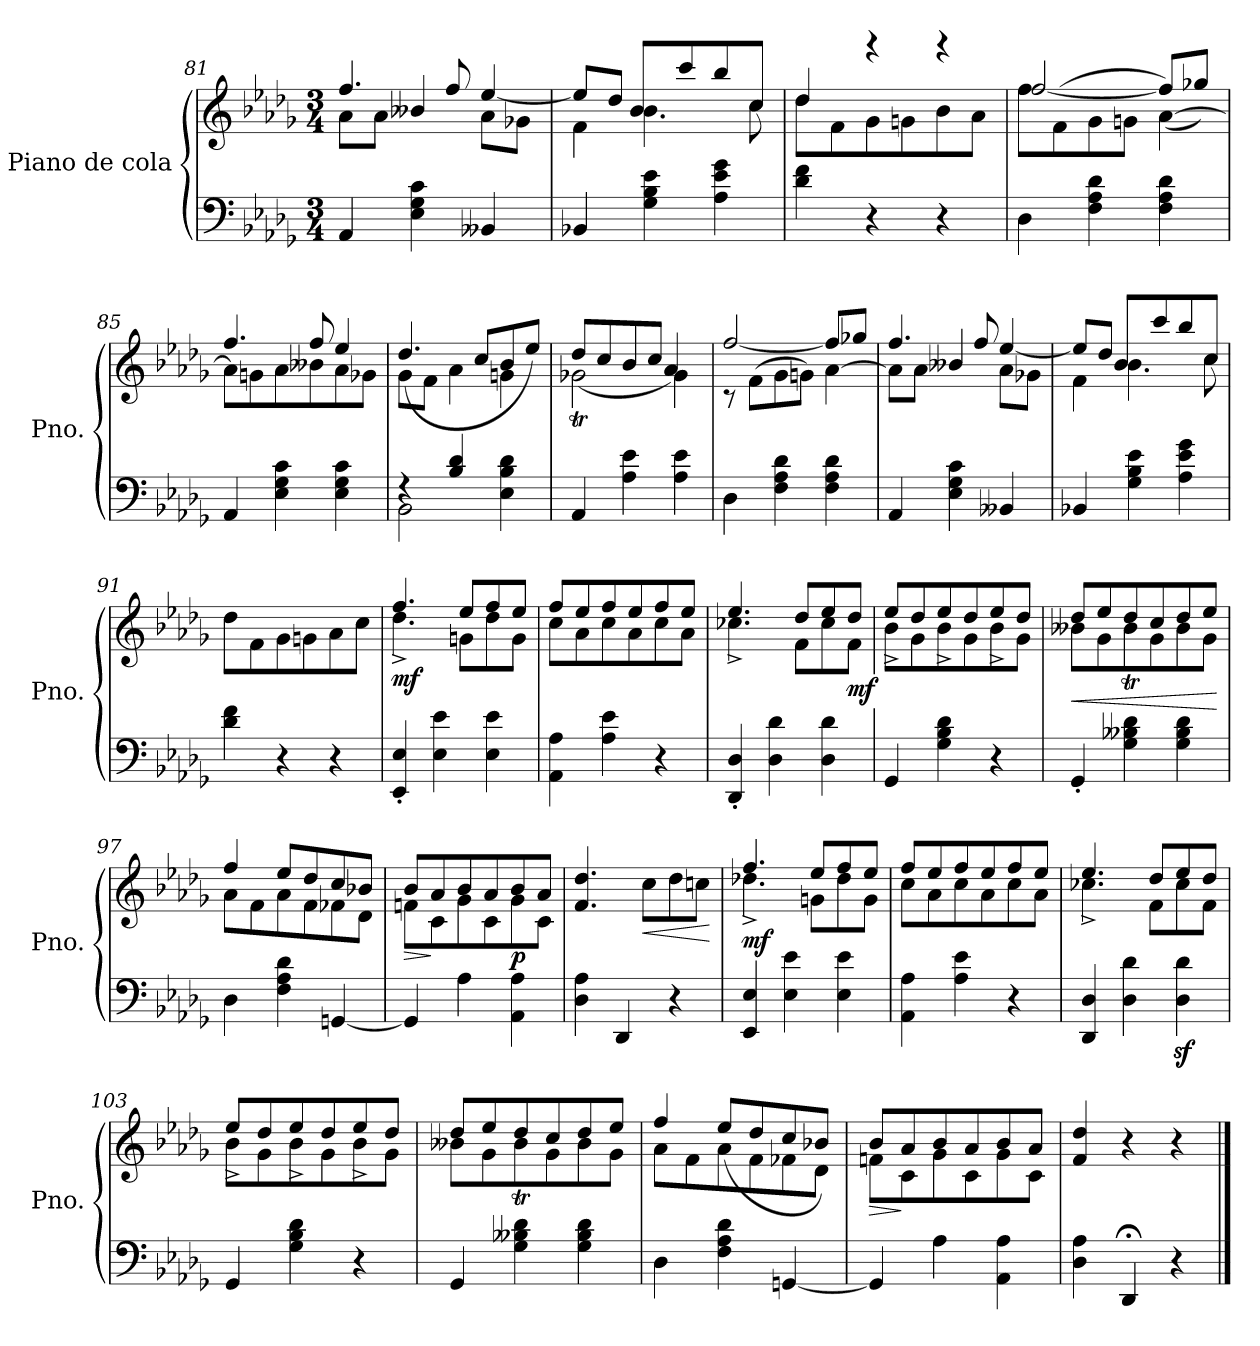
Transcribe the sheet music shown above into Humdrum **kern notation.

**kern	**kern	**dynam
*part1	*part1	*part1
*staff2	*staff1	*staff1/2
*I"Piano de cola	*	*
*I'Pno.	*	*
!!LO:LB:g=z
*clefF4	*clefG2	*
*k[b-e-a-d-g-]	*k[b-e-a-d-g-]	*
*M3/4	*M3/4	*
=81	=81	=81
*	*^	*
4AA-/	8a-\L	4.ff/	.
.	8a-\J	.	.
4E-\ 4G-\ 4c\	4b--X/	.	.
.	.	8ff/	.
4BB--X/	8a-\L	[4ee-/	.
.	8g-X\J	.	.
=82	=82	=82	=82
4BB-X/	4f\	8ee-/L]	.
.	.	8dd-/J	.
4G-\ 4B-\ 4e-\	4.b-\	8b-/L	.
.	.	8ccc/	.
4A-\ 4e-\ 4g-\	.	8bb-/	.
.	8cc\	8cc/J	.
=83	=83	=83	=83
4d-\ 4f\	8dd-\L	4dd-/	.
.	8f\	.	.
4r	8g-\	4rggg	.
.	8gn\	.	.
4r	8b-\	4rggg	.
.	8a-\J	.	.
=84	=84	=84	=84
4D-\	8ff\L	[2ff/	.
.	(>8f\	.	.
4F\ 4A-\ 4d-\	8g-\	.	.
.	8gn\J	.	.
4F\ 4A-\ 4d-\	[4a-\)	(8ff/L]	.
.	.	8gg-X/J)	.
!!LO:LB:g=z	!!
=85	=85	=85	=85
4AA-/	8a-\L]	4.ff/	.
.	8gn\	.	.
4E-\ 4G-\ 4c\	8a-\	.	.
.	8b--X\	8ff/	.
4E-\ 4G-\ 4c\	8a-\	4ee-/	.
.	8g-X\J	.	.
=86	=86	=86	=86
*^	*	*	*
4rF	2BB-\	8g-\L	(4.dd-/	.
.	.	8f\J	.	.
4B-/ 4d-/	.	4a-\	.	.
.	.	.	8cc/L	.
4E-\ 4B-\ 4d-\	4ryy	4gn\	8b-/	.
*	*	*MM121	*	*
.	.	.	8ee-/J)	.
*v	*v	*	*	*
=87	=87	=87	=87
4AA-/	2g-X\	(8dd-T/L	.
.	.	8cc/	.
4A-\ 4e-\	.	8b-/	.
.	.	8cc/J	.
4A-\ 4e-\	4g-\	4a-/)	.
=88	=88	=88	=88
*	*MM150	*	*
4D-\	8rc	[2ff/	.
.	(>8f\L	.	.
4F\ 4A-\ 4d-\	8g-\	.	.
.	8gn\J)	.	.
4F\ 4A-\ 4d-\	[4a-\	8ff/L]	.
.	.	8gg-X/J	.
=89	=89	=89	=89
4AA-/	8a-\L]	4.ff/	.
.	8a-\J	.	.
4E-\ 4G-\ 4c\	4b--X/	.	.
.	.	8ff/	.
4BB--X/	8a-\L	[4ee-/	.
.	8g-X\J	.	.
!!LO:PB:g=z	!!
=90	=90	=90	=90
4BB-X/	4f\	8ee-/L]	.
.	.	8dd-/J	.
4G-\ 4B-\ 4e-\	4.b-\	8b-/L	.
.	.	8ccc/	.
4A-\ 4e-\ 4g-\	.	8bb-/	.
.	8cc\	8cc/J	.
*	*v	*v	*
=91	=91	=91
4d-\ 4f\	8dd-\L	.
.	8f\	.
4r	8g-\	.
.	8gn\	.
4r	8a-\	.
.	8cc\J	.
=92	=92	=92
*	*^	*
!	!	!	!LO:DY:b
4EE-/' 4E-/'	4.dd-\	4.ff^/	mf
4E-\ 4e-\	.	.	.
.	8gn\L	8ee-/L	.
4E-\ 4e-\	8dd-\	8ff/	.
.	8g\J	8ee-/J	.
=93	=93	=93	=93
4AA-\ 4A-\	8cc\L	8ff/L	.
.	8a-\	8ee-/	.
4A-\ 4e-\	8cc\	8ff/	.
.	8a-\	8ee-/	.
4r	8cc\	8ff/	.
.	8a-\J	8ee-/J	.
=94	=94	=94	=94
!	!	!	!LO:DY:b
4DD-/' 4D-/'	4.cc-X\	4.ee-^/	other-dynamics
4D-\ 4d-\	.	.	.
.	8f\L	8dd-/L	.
4D-\ 4d-\	8cc-\	8ee-/	.
!	!	!	!LO:DY:b
.	8f\J	8dd-/J	mf
=95	=95	=95	=95
4GG-/	8b-\L	8ee-^/L	.
.	8g-\	8dd-/	.
4G-\ 4B-\ 4d-\	8b-\	8ee-^/	.
.	8g-\	8dd-/	.
4r	8b-\	8ee-^/	.
.	8g-\J	8dd-/J	.
!!LO:LB:g=z	!!
=96	=96	=96	=96
!	!	!	!LO:HP:b
4GG-'/	8b--X\L	8dd-/L	<
.	8g-\	8ee-/	.
4G-\ 4B--X\ 4d-\	8b--\	8dd-T/	.
.	8g-\	8cc/	.
4G-\ 4B--\ 4d-\	8b--\	8dd-/	.
.	8g-\J	8ee-/J	.
*	*v	*v	*
.	.	[
=97	=97	=97
*	*^	*
4D-\	8a-\L	4ff/	.
.	8f\	.	.
4F\ 4A-\ 4d-\	8a-\	8ee-/L	.
.	8f\	8dd-/	.
[4GGn/	8f-X\	8cc/	.
.	8d-\J	8b-X/J	.
=98	=98	=98	=98
!	!	!	!LO:HP:b
4GG/]	8b-/L	8fn\L	>
.	8a-/	8c\	]
4A-\	8b-/	8g-\	.
.	8a-/	8c\	.
!	!	!	!LO:DY:a=2
4AA-\ 4A-\	8b-/	8g-\	p
.	8a-/J	8c\J	.
*	*v	*v	*
=99	=99	=99
4D-\ 4A-\	4.f/ 4.dd-/	.
4DD-/	.	.
!	!	!LO:HP:b
.	8cc\L	<
4r	8dd-\	.
.	8ccn\J	.
.	.	[
=100	=100	=100
*	*^	*
!	!	!	!LO:DY:a=2
4EE-/ 4E-/	4.dd-X\	4.ff^/	mf
4E-\ 4e-\	.	.	.
.	8gn\L	8ee-/L	.
4E-\ 4e-\	8dd-\	8ff/	.
.	8g\J	8ee-/J	.
=101	=101	=101	=101
4AA-\ 4A-\	8cc\L	8ff/L	.
.	8a-\	8ee-/	.
4A-\ 4e-\	8cc\	8ff/	.
.	8a-\	8ee-/	.
4r	8cc\	8ff/	.
.	8a-\J	8ee-/J	.
!!LO:LB:g=z	!!
=102	=102	=102	=102
4DD-/ 4D-/	4.cc-X\	4.ee-^/	.
4D-\ 4d-\	.	.	.
.	8f\L	8dd-/L	.
4D-\z> 4d-\z>	8cc-\	8ee-/	.
.	8f\J	8dd-/J	.
=103	=103	=103	=103
4GG-/	8b-\L	8ee-^/L	.
.	8g-\	8dd-/	.
4G-\ 4B-\ 4d-\	8b-\	8ee-^/	.
.	8g-\	8dd-/	.
4r	8b-\	8ee-^/	.
.	8g-\J	8dd-/J	.
=104	=104	=104	=104
4GG-/	8b--X\L	8dd-/L	.
.	8g-\	8ee-/	.
4G-\ 4B--X\ 4d-\	8b--\	8dd-T/	.
.	8g-\	8cc/	.
4G-\ 4B--\ 4d-\	8b--\	8dd-/	.
.	8g-\J	8ee-/J	.
=105	=105	=105	=105
4D-\	8a-\L	4ff/	.
.	8f\	.	.
4F\ 4A-\ 4d-\	8a-\	(8ee-/L	.
.	8f\	8dd-/	.
[4GGn/	8f-X\	8cc/	.
.	8d-\J	8b-X/J)	.
=106	=106	=106	=106
!	!	!	!LO:HP:b
4GG/]	8b-/L	8fn\L	>
.	8a-/	8c\	]
4A-\	8b-/	8g-\	.
.	8a-/	8c\	.
4AA-\ 4A-\	8b-/	8g-\	.
.	8a-/J	8c\J	.
*	*v	*v	*
=107	=107	=107
4D-\ 4A-\	4f/ 4dd-/	.
4DD-;</	4r	.
4r	4r	.
==	==	==
*-	*-	*-
